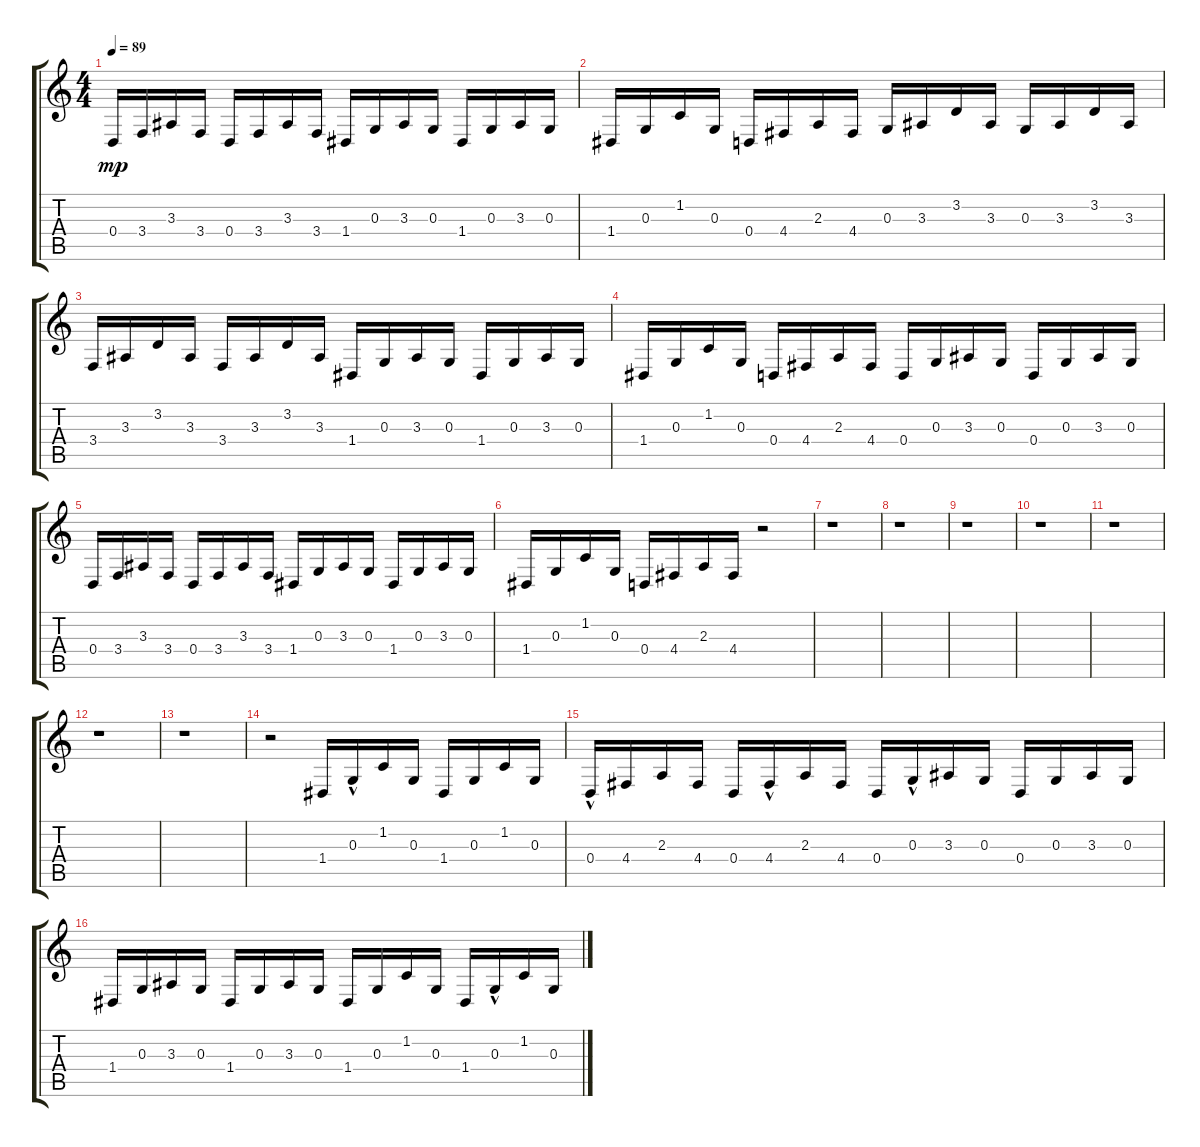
\track "" {instrument fx2soundtrack}
\staff {score tabs}
\tuning (E4 B3 G3 D3 A2 E2) {hide}
\ts (4 4)
\tempo 89
\clef g2
\ks c
0.4.16{dy mp} 3.4.16 3.3.16 3.4.16 0.4.16 3.4.16 3.3.16 3.4.16 1.4.16 0.3.16 3.3.16 0.3.16 1.4.16 0.3.16 3.3.16 0.3.16 |
1.4.16 0.3.16 1.2.16 0.3.16 0.4.16 4.4.16 2.3.16 4.4.16 0.3.16 3.3.16 3.2.16 3.3.16 0.3.16 3.3.16 3.2.16 3.3.16 |
3.4.16 3.3.16 3.2.16 3.3.16 3.4.16 3.3.16 3.2.16 3.3.16 1.4.16 0.3.16 3.3.16 0.3.16 1.4.16 0.3.16 3.3.16 0.3.16 |
1.4.16 0.3.16 1.2.16 0.3.16 0.4.16 4.4.16 2.3.16 4.4.16 0.4.16 0.3.16 3.3.16 0.3.16 0.4.16 0.3.16 3.3.16 0.3.16 |
0.4.16 3.4.16 3.3.16 3.4.16 0.4.16 3.4.16 3.3.16 3.4.16 1.4.16 0.3.16 3.3.16 0.3.16 1.4.16 0.3.16 3.3.16 0.3.16 |
1.4.16 0.3.16 1.2.16 0.3.16 0.4.16 4.4.16 2.3.16 4.4.16 r.2 |
r.1 |
r.1 |
r.1 |
r.1 |
r.1 |
r.1 |
r.1 |
r.2 1.4.16 0.3{hac}.16 1.2.16 0.3.16 1.4.16 0.3.16 1.2.16 0.3.16 |
0.4{hac}.16 4.4.16 2.3.16 4.4.16 0.4.16 4.4{hac}.16 2.3.16 4.4.16 0.4.16 0.3{hac}.16 3.3.16 0.3.16 0.4.16 0.3.16 3.3.16 0.3.16 |
1.4.16 0.3.16 3.3.16 0.3.16 1.4.16 0.3.16 3.3.16 0.3.16 1.4.16 0.3.16 1.2.16 0.3.16 1.4.16 0.3{hac}.16 1.2.16 0.3.16
